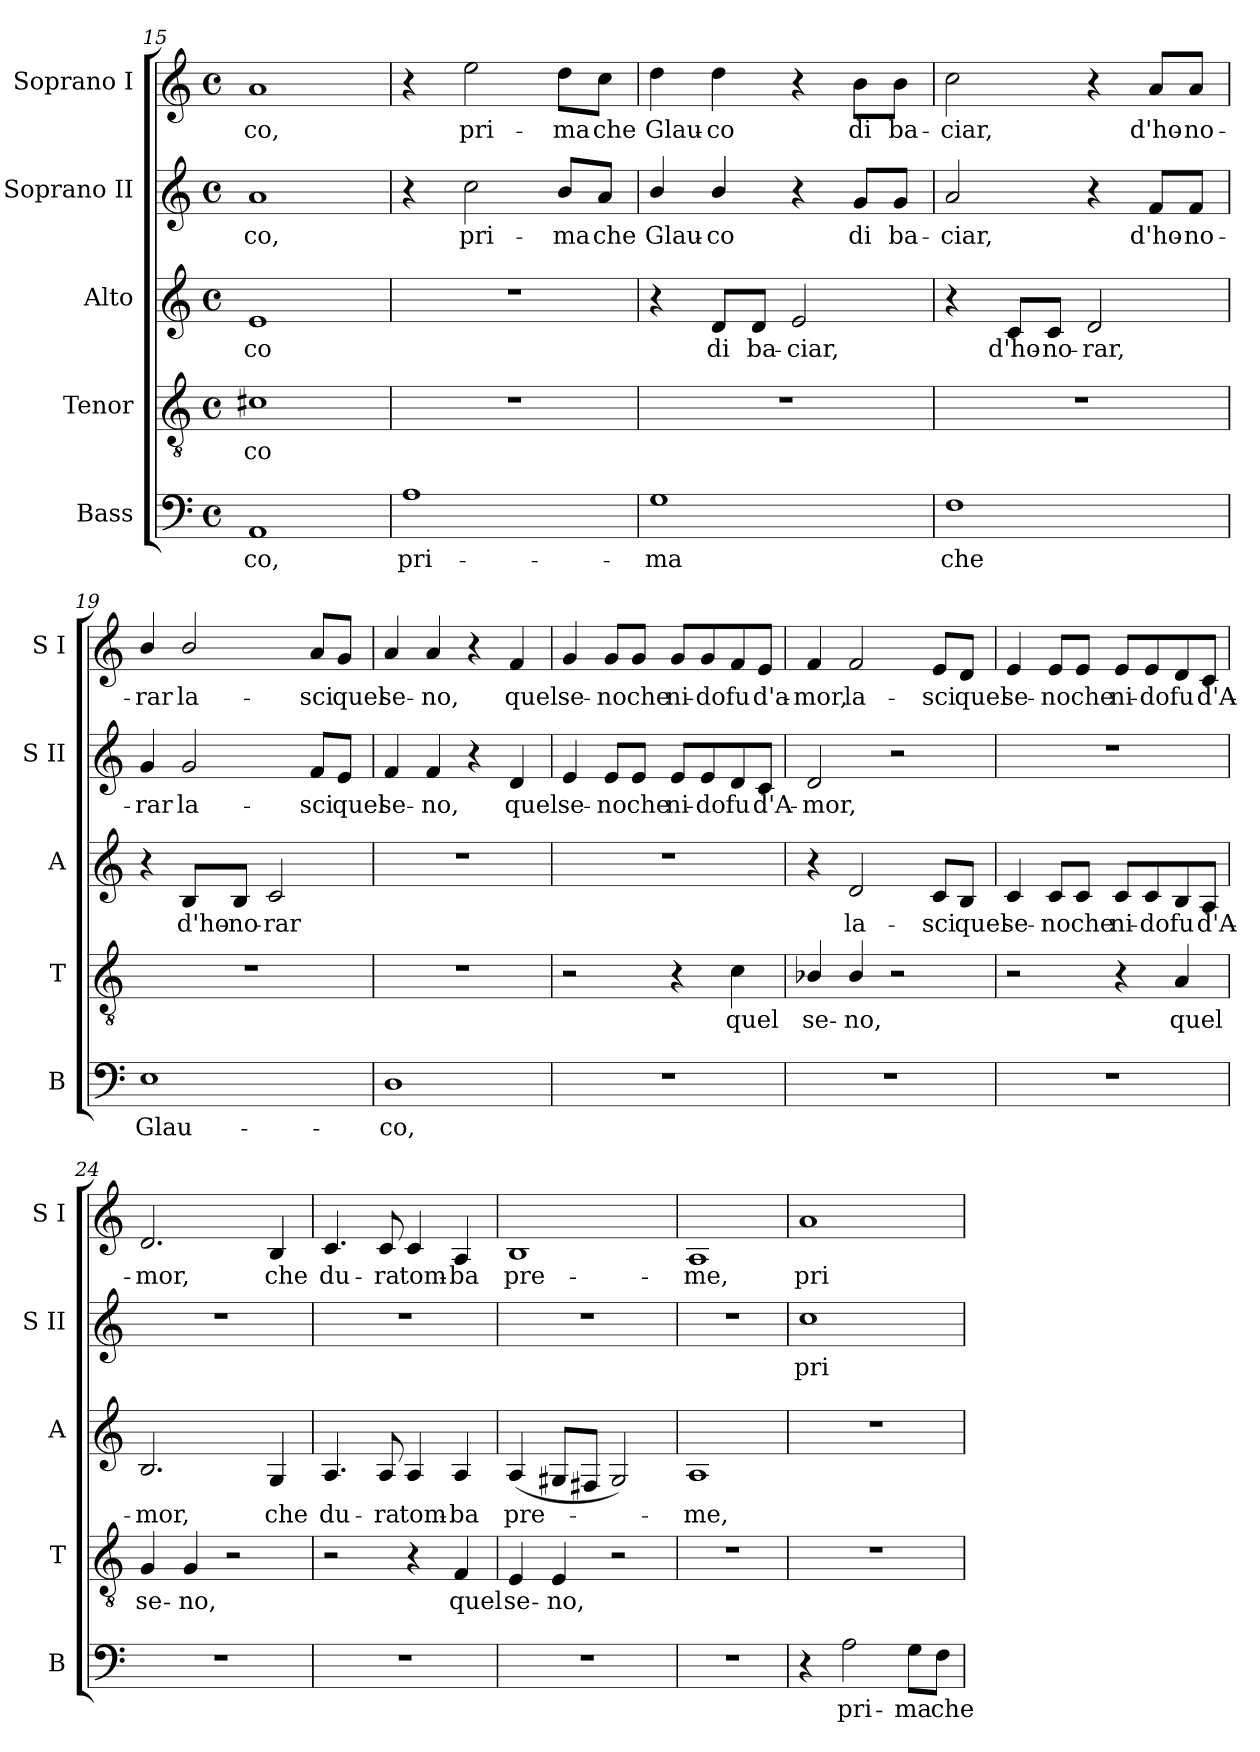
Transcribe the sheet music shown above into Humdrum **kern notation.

**kern	**text	**kern	**text	**kern	**text	**kern	**text	**kern	**text
*part5	*part5	*part4	*part4	*part3	*part3	*part2	*part2	*part1	*part1
*staff5	*staff5	*staff4	*staff4	*staff3	*staff3	*staff2	*staff2	*staff1	*staff1
*I"Bass	*	*I"Tenor	*	*I"Alto	*	*I"Soprano II	*	*I"Soprano I	*
*I'B	*	*I'T	*	*I'A	*	*I'S II	*	*I'S I	*
*clefF4	*	*clefGv2	*	*clefG2	*	*clefG2	*	*clefG2	*
*k[]	*	*k[]	*	*k[]	*	*k[]	*	*k[]	*
*M4/4	*	*M4/4	*	*M4/4	*	*M4/4	*	*M4/4	*
*met(c)	*	*met(c)	*	*met(c)	*	*met(c)	*	*met(c)	*
=15	=15	=15	=15	=15	=15	=15	=15	=15	=15
!	!LO:LY:b	!	!LO:LY:b	!	!LO:LY:b	!	!LO:LY:b	!	!LO:LY:b
1AA	-co,	1c#X	co	1e	-co	1a	co,	1a	-co,
=16	=16	=16	=16	=16	=16	=16	=16	=16	=16
!	!LO:LY:b	!	!	!	!	!	!	!	!
1A	pri-	1r	.	1r	.	4r	.	4r	.
!	!	!	!	!	!	!	!LO:LY:b	!	!LO:LY:b
.	.	.	.	.	.	2cc\	pri-	2ee\	pri-
!	!	!	!	!	!	!	!LO:LY:b	!	!LO:LY:b
.	.	.	.	.	.	8b/L	-ma	8dd\L	-ma
!	!	!	!	!	!	!	!LO:LY:b	!	!LO:LY:b
.	.	.	.	.	.	8a/J	che	8cc\J	che
=17	=17	=17	=17	=17	=17	=17	=17	=17	=17
!	!LO:LY:b	!	!	!	!	!	!LO:LY:b	!	!LO:LY:b
1G	-ma	1r	.	4r	.	4b/	Glau-	4dd\	Glau-
!	!	!	!	!	!LO:LY:b	!	!LO:LY:b	!	!LO:LY:b
.	.	.	.	8d/L	di	4b/	-co	4dd\	-co
!	!	!	!	!	!LO:LY:b	!	!	!	!
.	.	.	.	8d/J	ba-	.	.	.	.
!	!	!	!	!	!LO:LY:b	!	!	!	!
.	.	.	.	2e/	-ciar,	4r	.	4r	.
!	!	!	!	!	!	!	!LO:LY:b	!	!LO:LY:b
.	.	.	.	.	.	8g/L	di	8b\L	di
!	!	!	!	!	!	!	!LO:LY:b	!	!LO:LY:b
.	.	.	.	.	.	8g/J	ba-	8b\J	ba-
=18	=18	=18	=18	=18	=18	=18	=18	=18	=18
!	!LO:LY:b	!	!	!	!	!	!LO:LY:b	!	!LO:LY:b
1F	che	1r	.	4r	.	2a/	-ciar,	2cc\	-ciar,
!	!	!	!	!	!LO:LY:b	!	!	!	!
.	.	.	.	8c/L	d'ho-	.	.	.	.
!	!	!	!	!	!LO:LY:b	!	!	!	!
.	.	.	.	8c/J	-no-	.	.	.	.
!	!	!	!	!	!LO:LY:b	!	!	!	!
.	.	.	.	2d/	-rar,	4r	.	4r	.
!	!	!	!	!	!	!	!LO:LY:b	!	!LO:LY:b
.	.	.	.	.	.	8f/L	d'ho-	8a/L	d'ho-
!	!	!	!	!	!	!	!LO:LY:b	!	!LO:LY:b
.	.	.	.	.	.	8f/J	-no-	8a/J	-no-
=19	=19	=19	=19	=19	=19	=19	=19	=19	=19
!	!LO:LY:b	!	!	!	!	!	!LO:LY:b	!	!LO:LY:b
1E	Glau-	1r	.	4r	.	4g/	-rar	4b/	-rar
!	!	!	!	!	!LO:LY:b	!	!LO:LY:b	!	!LO:LY:b
.	.	.	.	8B/L	d'ho-	2g/	la-	2b/	la-
!	!	!	!	!	!LO:LY:b	!	!	!	!
.	.	.	.	8B/J	-no-	.	.	.	.
!	!	!	!	!	!LO:LY:b	!	!	!	!
.	.	.	.	2c/	-rar	.	.	.	.
!	!	!	!	!	!	!	!LO:LY:b	!	!LO:LY:b
.	.	.	.	.	.	8f/L	-sci	8a/L	-sci
!	!	!	!	!	!	!	!LO:LY:b	!	!LO:LY:b
.	.	.	.	.	.	8e/J	quel	8g/J	quel
!!LO:LB:g=z
=20	=20	=20	=20	=20	=20	=20	=20	=20	=20
!	!LO:LY:b	!	!	!	!	!	!LO:LY:b	!	!LO:LY:b
1D	-co,	1r	.	1r	.	4f/	se-	4a/	se-
!	!	!	!	!	!	!	!LO:LY:b	!	!LO:LY:b
.	.	.	.	.	.	4f/	-no,	4a/	-no,
.	.	.	.	.	.	4r	.	4r	.
!	!	!	!	!	!	!	!LO:LY:b	!	!LO:LY:b
.	.	.	.	.	.	4d/	quel	4f/	quel
=21	=21	=21	=21	=21	=21	=21	=21	=21	=21
!	!	!	!	!	!	!	!LO:LY:b	!	!LO:LY:b
1r	.	2r	.	1r	.	4e/	se-	4g/	se-
!	!	!	!	!	!	!	!LO:LY:b	!	!LO:LY:b
.	.	.	.	.	.	8e/L	-no	8g/L	-no
!	!	!	!	!	!	!	!LO:LY:b	!	!LO:LY:b
.	.	.	.	.	.	8e/J	che	8g/J	che
!	!	!	!	!	!	!	!LO:LY:b	!	!LO:LY:b
.	.	4r	.	.	.	8e/L	ni-	8g/L	ni-
!	!	!	!	!	!	!	!LO:LY:b	!	!LO:LY:b
.	.	.	.	.	.	8e/	-do	8g/	-do
!	!	!	!LO:LY:b	!	!	!	!LO:LY:b	!	!LO:LY:b
.	.	4c\	quel	.	.	8d/	fu	8f/	fu
!	!	!	!	!	!	!	!LO:LY:b	!	!LO:LY:b
.	.	.	.	.	.	8c/J	d'A-	8e/J	d'a-
=22	=22	=22	=22	=22	=22	=22	=22	=22	=22
!	!	!	!LO:LY:b	!	!	!	!LO:LY:b	!	!LO:LY:b
1r	.	4B-X/	se-	4r	.	2d/	-mor,	4f/	-mor,
!	!	!	!LO:LY:b	!	!LO:LY:b	!	!	!	!LO:LY:b
.	.	4B-/	-no,	2d/	la-	.	.	2f/	la-
.	.	2r	.	.	.	2r	.	.	.
!	!	!	!	!	!LO:LY:b	!	!	!	!LO:LY:b
.	.	.	.	8c/L	-sci	.	.	8e/L	-sci
!	!	!	!	!	!LO:LY:b	!	!	!	!LO:LY:b
.	.	.	.	8B/J	quel	.	.	8d/J	quel
=23	=23	=23	=23	=23	=23	=23	=23	=23	=23
!	!	!	!	!	!LO:LY:b	!	!	!	!LO:LY:b
1r	.	2r	.	4c/	se-	1r	.	4e/	se-
!	!	!	!	!	!LO:LY:b	!	!	!	!LO:LY:b
.	.	.	.	8c/L	-no	.	.	8e/L	-no
!	!	!	!	!	!LO:LY:b	!	!	!	!LO:LY:b
.	.	.	.	8c/J	che	.	.	8e/J	che
!	!	!	!	!	!LO:LY:b	!	!	!	!LO:LY:b
.	.	4r	.	8c/L	ni-	.	.	8e/L	ni-
!	!	!	!	!	!LO:LY:b	!	!	!	!LO:LY:b
.	.	.	.	8c/	-do	.	.	8e/	-do
!	!	!	!LO:LY:b	!	!LO:LY:b	!	!	!	!LO:LY:b
.	.	4A/	quel	8B/	fu	.	.	8d/	fu
!	!	!	!	!	!LO:LY:b	!	!	!	!LO:LY:b
.	.	.	.	8A/J	d'A-	.	.	8c/J	d'A-
=24	=24	=24	=24	=24	=24	=24	=24	=24	=24
!	!	!	!LO:LY:b	!	!LO:LY:b	!	!	!	!LO:LY:b
1r	.	4G/	se-	2.B/	-mor,	1r	.	2.d/	-mor,
!	!	!	!LO:LY:b	!	!	!	!	!	!
.	.	4G/	-no,	.	.	.	.	.	.
.	.	2r	.	.	.	.	.	.	.
!	!	!	!	!	!LO:LY:b	!	!	!	!LO:LY:b
.	.	.	.	4G/	che	.	.	4B/	che
=25	=25	=25	=25	=25	=25	=25	=25	=25	=25
!	!	!	!	!	!LO:LY:b	!	!	!	!LO:LY:b
1r	.	2r	.	4.A/	du-	1r	.	4.c/	du-
!	!	!	!	!	!LO:LY:b	!	!	!	!LO:LY:b
.	.	.	.	8A/	-ra	.	.	8c/	-ra
!	!	!	!	!	!LO:LY:b	!	!	!	!LO:LY:b
.	.	4r	.	4A/	tom-	.	.	4c/	tom-
!	!	!	!LO:LY:b	!	!LO:LY:b	!	!	!	!LO:LY:b
.	.	4F/	quel	4A/	-ba	.	.	4A/	-ba
!!LO:LB:g=z
=26	=26	=26	=26	=26	=26	=26	=26	=26	=26
!	!	!	!LO:LY:b	!	!LO:LY:b	!	!	!	!LO:LY:b
1r	.	4E/	se-	(<4A/	pre-	1r	.	1B	pre-
!	!	!	!LO:LY:b	!	!	!	!	!	!
.	.	4E/	-no,	8G#X/L	.	.	.	.	.
.	.	.	.	8F#X/J	.	.	.	.	.
.	.	2r	.	2G#/)	.	.	.	.	.
=27	=27	=27	=27	=27	=27	=27	=27	=27	=27
!	!	!	!	!	!LO:LY:b	!	!	!	!LO:LY:b
1r	.	1r	.	1A	me,	1r	.	1A	-me,
=28	=28	=28	=28	=28	=28	=28	=28	=28	=28
!	!	!	!	!	!	!	!LO:LY:b	!	!LO:LY:b
4r	.	1r	.	1r	.	1cc	pri-	1a	pri-
!	!LO:LY:b	!	!	!	!	!	!	!	!
2A\	pri-	.	.	.	.	.	.	.	.
!	!LO:LY:b	!	!	!	!	!	!	!	!
8G\L	-ma	.	.	.	.	.	.	.	.
!	!LO:LY:b	!	!	!	!	!	!	!	!
8F\J	che	.	.	.	.	.	.	.	.
=	=	=	=	=	=	=	=	=	=
*-	*-	*-	*-	*-	*-	*-	*-	*-	*-
